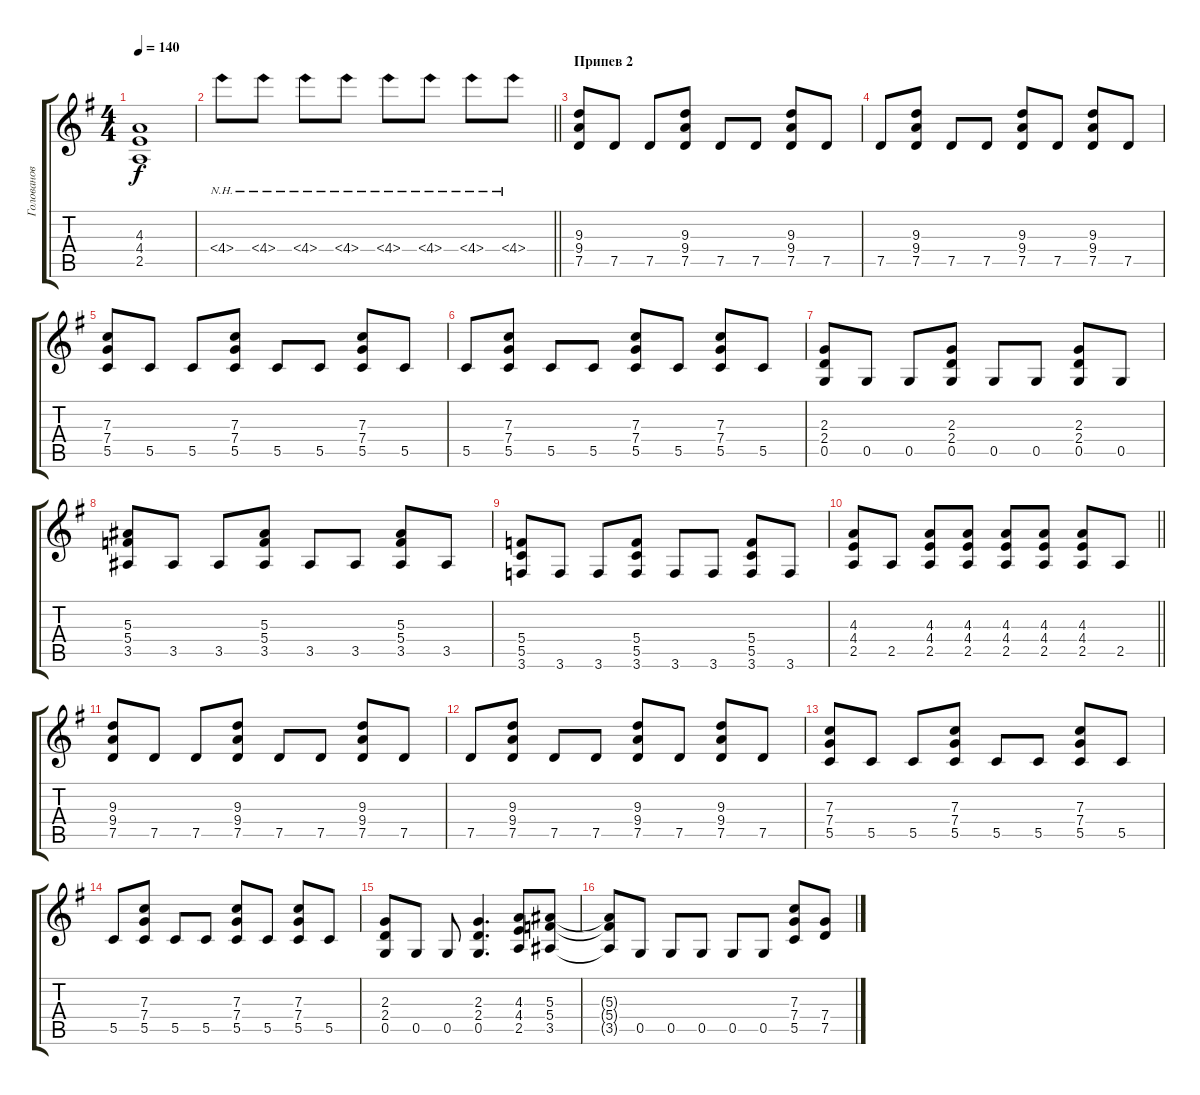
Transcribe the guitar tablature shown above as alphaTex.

\track ("Голованов" "Голованов") {instrument distortionguitar}
\staff {score tabs}
\tuning (D4 A3 F3 C3 G2 D2) {hide}
\ts (4 4)
\tempo 140
\clef g2
\ks g
(4.3 4.4 2.5).1{dy f} |
\barLineRight lightlight
4.4{nh}.8 4.4{nh}.8 4.4{nh}.8 4.4{nh}.8 4.4{nh}.8 4.4{nh}.8 4.4{nh}.8 4.4{nh}.8 |
\section ("" "Припев 2")
(9.3 9.4 7.5).8 7.5.8 7.5.8 (9.3 9.4 7.5).8 7.5.8 7.5.8 (9.3 9.4 7.5).8 7.5.8 |
7.5.8 (9.3 9.4 7.5).8 7.5.8 7.5.8 (9.3 9.4 7.5).8 7.5.8 (9.3 9.4 7.5).8 7.5.8 |
(7.3 7.4 5.5).8 5.5.8 5.5.8 (7.3 7.4 5.5).8 5.5.8 5.5.8 (7.3 7.4 5.5).8 5.5.8 |
5.5.8 (7.3 7.4 5.5).8 5.5.8 5.5.8 (7.3 7.4 5.5).8 5.5.8 (7.3 7.4 5.5).8 5.5.8 |
(2.3 2.4 0.5).8 0.5.8 0.5.8 (2.3 2.4 0.5).8 0.5.8 0.5.8 (2.3 2.4 0.5).8 0.5.8 |
(5.3 5.4 3.5).8 3.5.8 3.5.8 (5.3 5.4 3.5).8 3.5.8 3.5.8 (5.3 5.4 3.5).8 3.5.8 |
(5.4 5.5 3.6).8 3.6.8 3.6.8 (5.4 5.5 3.6).8 3.6.8 3.6.8 (5.4 5.5 3.6).8 3.6.8 |
\barLineRight lightlight
(4.3 4.4 2.5).8 2.5.8 (4.3 4.4 2.5).8 (4.3 4.4 2.5).8 (4.3 4.4 2.5).8 (4.3 4.4 2.5).8 (4.3 4.4 2.5).8 2.5.8 |
(9.3 9.4 7.5).8 7.5.8 7.5.8 (9.3 9.4 7.5).8 7.5.8 7.5.8 (9.3 9.4 7.5).8 7.5.8 |
7.5.8 (9.3 9.4 7.5).8 7.5.8 7.5.8 (9.3 9.4 7.5).8 7.5.8 (9.3 9.4 7.5).8 7.5.8 |
(7.3 7.4 5.5).8 5.5.8 5.5.8 (7.3 7.4 5.5).8 5.5.8 5.5.8 (7.3 7.4 5.5).8 5.5.8 |
5.5.8 (7.3 7.4 5.5).8 5.5.8 5.5.8 (7.3 7.4 5.5).8 5.5.8 (7.3 7.4 5.5).8 5.5.8 |
(2.3 2.4 0.5).8 0.5.8 0.5.8 (2.3 2.4 0.5).4{d} (4.3 4.4 2.5).8 (5.3 5.4 3.5).8 |
(5.3{t} 5.4{t} 3.5{t}).8 0.5.8 0.5.8 0.5.8 0.5.8 0.5.8 (7.3 7.4 5.5).8 (7.4 7.5).8
